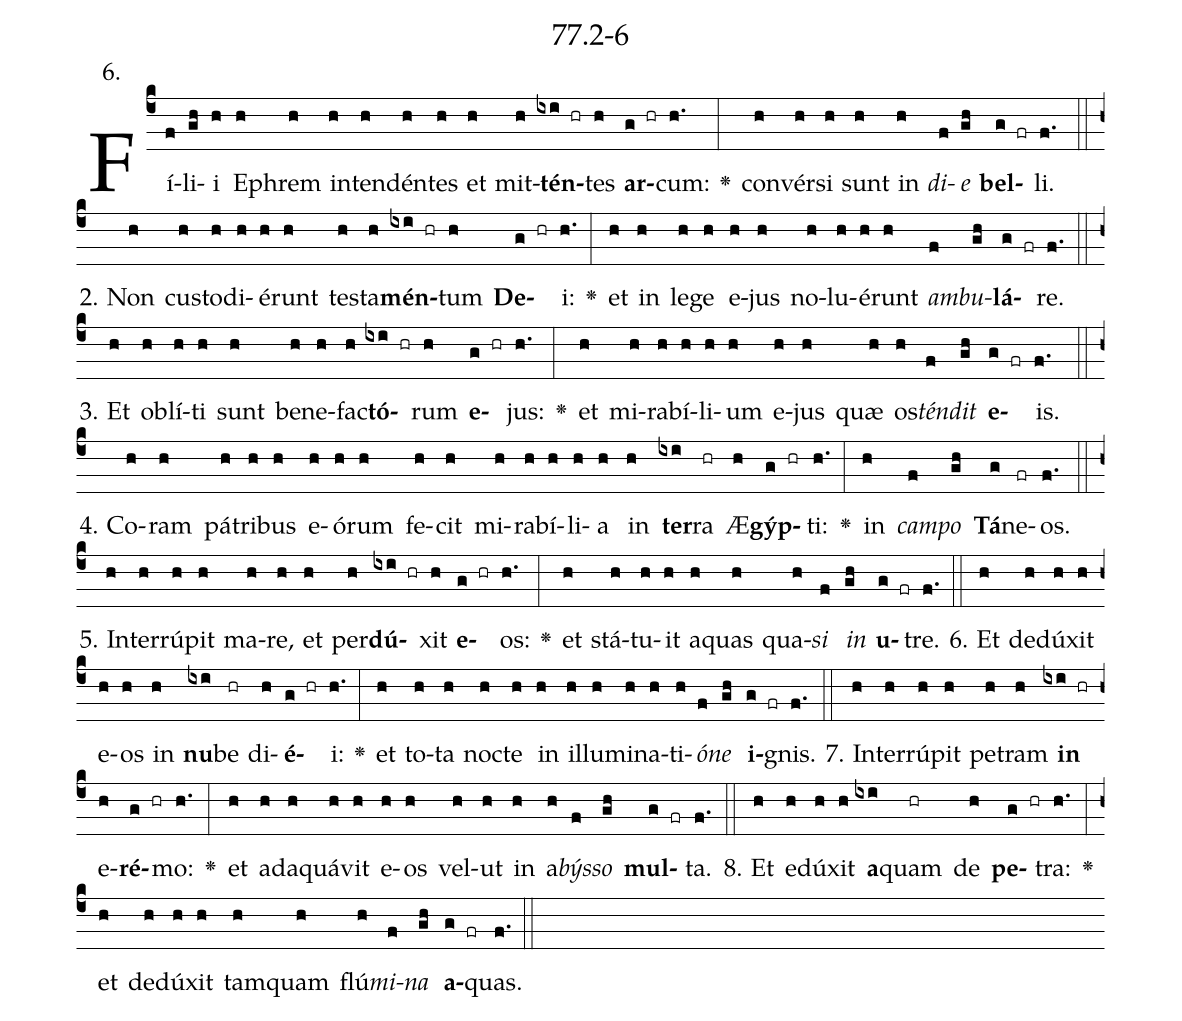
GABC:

name: 77.2-6;
annotation: 6.;
%%
(c4)Fí(f)li(gh)i(h) E(h)phrem(h) in(h)ten(h)dén(h)tes(h) et(h) mit(h)<b>tén</b>(ixi hr)tes(h) <b>ar</b>(g hr)cum:(h.) <v>\greheightstar</v>(:) con(h)vér(h)si(h) sunt(h) in(h) <i>di</i>(f)<i>e</i>(gh) <b>bel</b>(g fr)li.(f.) (::)
2. Non(h) cus(h)to(h)di(h)é(h)runt(h) tes(h)ta(h)<b>mén</b>(ixi hr)tum(h) <b>De</b>(g hr)i:(h.) <v>\greheightstar</v>(:) et(h) in(h) le(h)ge(h) e(h)jus(h) no(h)lu(h)é(h)runt(h) <i>am</i>(f)<i>bu</i>(gh)<b>lá</b>(g fr)re.(f.) (::)
3. Et(h) ob(h)lí(h)ti(h) sunt(h) be(h)ne(h)fac(h)<b>tó</b>(ixi hr)rum(h) <b>e</b>(g hr)jus:(h.) <v>\greheightstar</v>(:) et(h) mi(h)ra(h)bí(h)li(h)um(h) e(h)jus(h) quæ(h) os(h)<i>tén</i>(f)<i>dit</i>(gh) <b>e</b>(g fr)is.(f.) (::)
4. Co(h)ram(h) pá(h)tri(h)bus(h) e(h)ó(h)rum(h) fe(h)cit(h) mi(h)ra(h)bí(h)li(h)a(h) in(h) <b>ter</b>(ixi)ra(hr) Æ(h)<b>gýp</b>(g hr)ti:(h.) <v>\greheightstar</v>(:) in(h) <i>cam</i>(f)<i>po</i>(gh) <b>Tá</b>(g)ne(fr)os.(f.) (::)
5. In(h)ter(h)rú(h)pit(h) ma(h)re,(h) et(h) per(h)<b>dú</b>(ixi hr)xit(h) <b>e</b>(g hr)os:(h.) <v>\greheightstar</v>(:) et(h) stá(h)tu(h)it(h) a(h)quas(h) qua(h)<i>si</i>(f) <i>in</i>(gh) <b>u</b>(g fr)tre.(f.) (::)
6. Et(h) de(h)dú(h)xit(h) e(h)os(h) in(h) <b>nu</b>(ixi)be(hr) di(h)<b>é</b>(g hr)i:(h.) <v>\greheightstar</v>(:) et(h) to(h)ta(h) noc(h)te(h) in(h) il(h)lu(h)mi(h)na(h)ti(h)<i>ó</i>(f)<i>ne</i>(gh) <b>i</b>(g fr)gnis.(f.) (::)
7. In(h)ter(h)rú(h)pit(h) pe(h)tram(h) <b>in</b>(ixi hr) e(h)<b>ré</b>(g hr)mo:(h.) <v>\greheightstar</v>(:) et(h) ad(h)a(h)quá(h)vit(h) e(h)os(h) vel(h)ut(h) in(h) a(h)<i>býs</i>(f)<i>so</i>(gh) <b>mul</b>(g fr)ta.(f.) (::)
8. Et(h) e(h)dú(h)xit(h) <b>a</b>(ixi)quam(hr) de(h) <b>pe</b>(g hr)tra:(h.) <v>\greheightstar</v>(:) et(h) de(h)dú(h)xit(h) tam(h)quam(h) flú(h)<i>mi</i>(f)<i>na</i>(gh) <b>a</b>(g fr)quas.(f.) (::)
